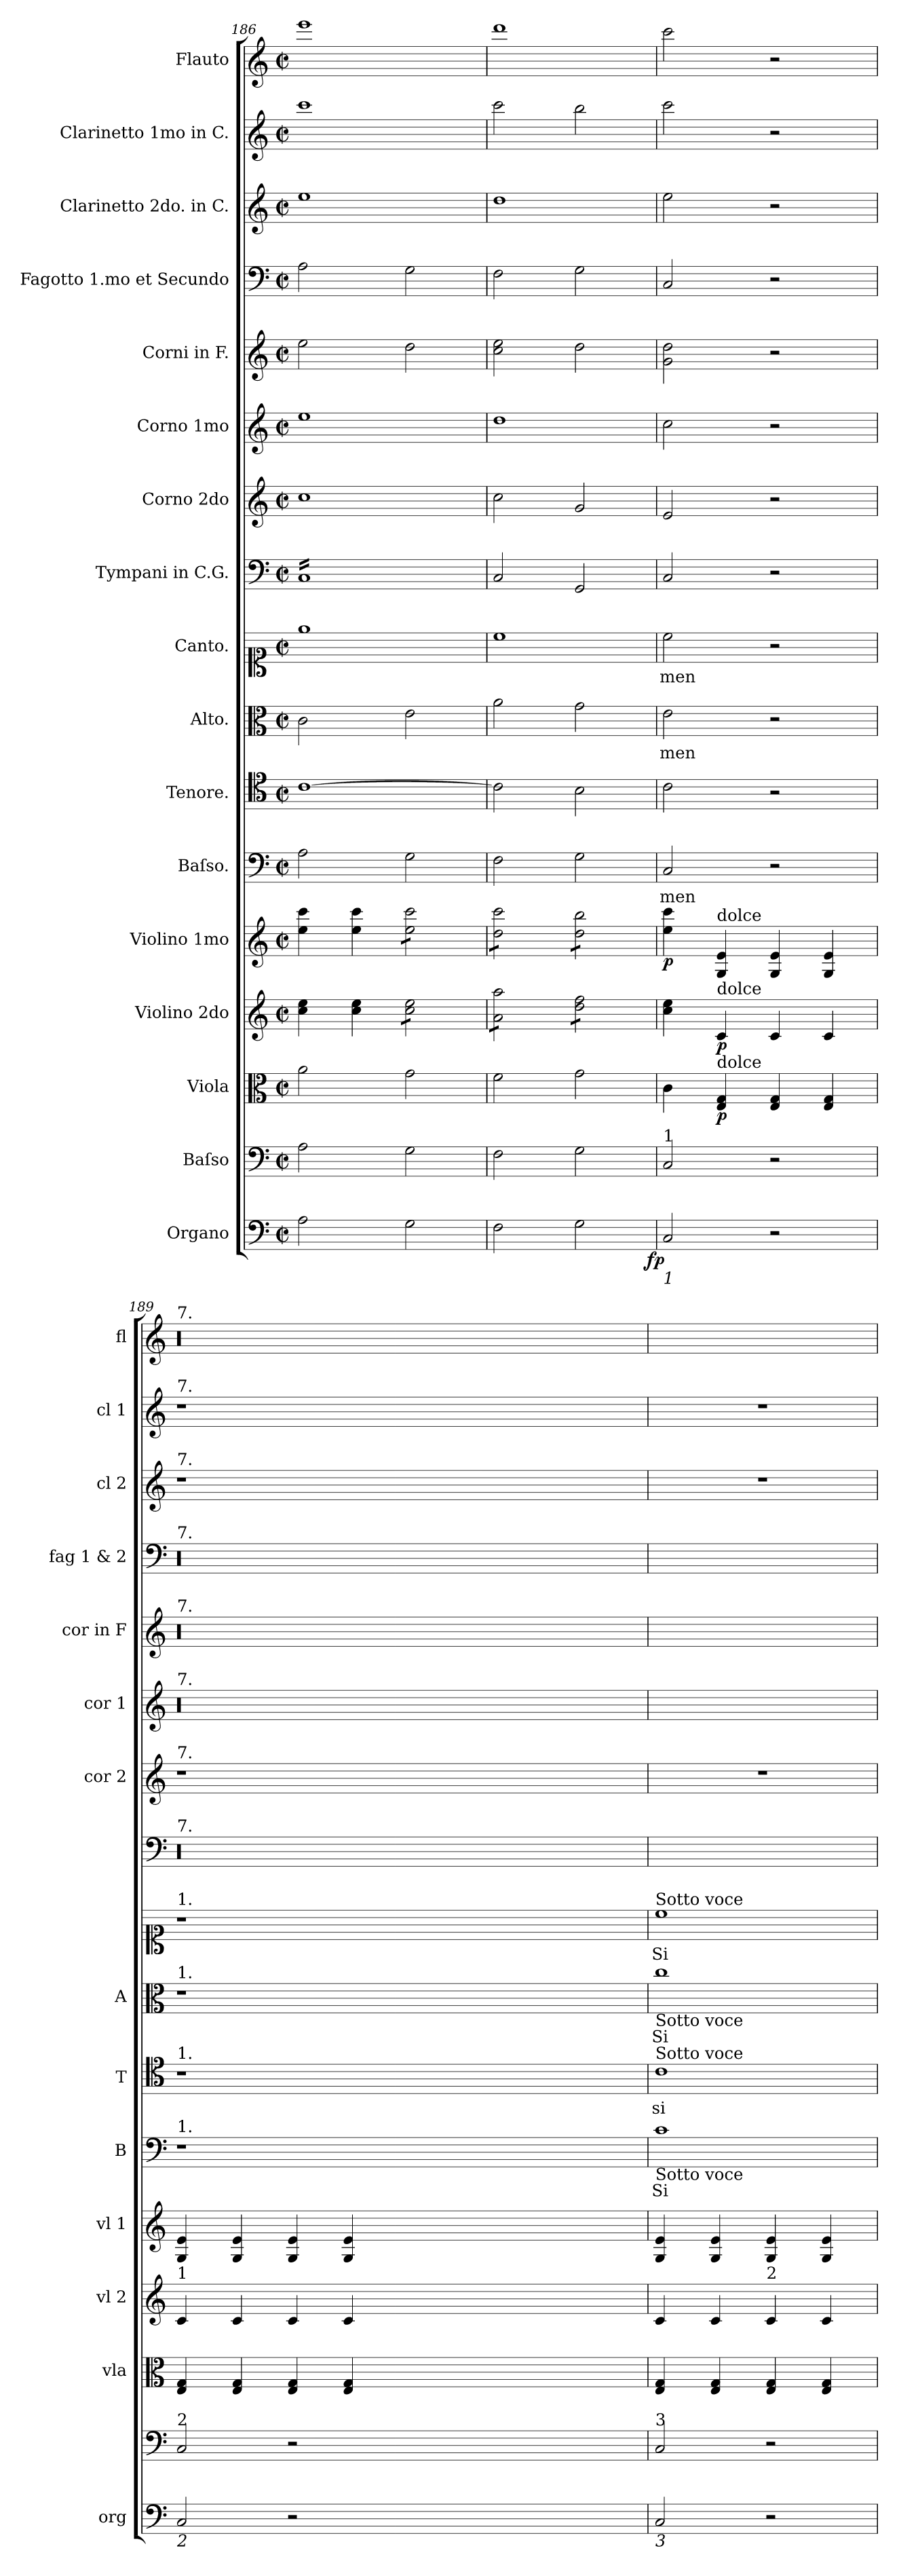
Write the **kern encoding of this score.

**kern	**dynam	**kern	**kern	**dynam	**kern	**dynam	**kern	**dynam	**kern	**text	**kern	**text	**kern	**text	**kern	**text	**kern	**kern	**kern	**kern	**kern	**kern	**kern	**kern
*part17	*part17	*part16	*part15	*part15	*part14	*part14	*part13	*part13	*part12	*part12	*part11	*part11	*part10	*part10	*part9	*part9	*part8	*part7	*part6	*part5	*part4	*part3	*part2	*part1
*staff17	*staff17	*staff16	*staff15	*staff15	*staff14	*staff14	*staff13	*staff13	*staff12	*staff12	*staff11	*staff11	*staff10	*staff10	*staff9	*staff9	*staff8	*staff7	*staff6	*staff5	*staff4	*staff3	*staff2	*staff1
*I"Organo	*	*I"Baſso	*I"Viola	*	*I"Violino 2do	*	*I"Violino 1mo	*	*I"Baſso.	*	*I"Tenore.	*	*I"Alto.	*	*I"Canto.	*	*I"Tympani in C.G.	*I"Corno 2do	*I"Corno 1mo	*I"Corni in F.	*I"Fagotto 1.mo et Secundo	*I"Clarinetto 2do. in C.	*I"Clarinetto 1mo in C.	*I"Flauto
*I'org	*	*	*I'vla	*	*I'vl 2	*	*I'vl 1	*	*I'B	*	*I'T	*	*I'A	*	*	*	*	*I'cor 2	*I'cor 1	*I'cor in F	*I'fag 1 & 2	*I'cl 2	*I'cl 1	*I'fl
*clefF4	*	*clefF4	*clefC3	*	*clefG2	*	*clefG2	*	*clefF4	*	*clefC4	*	*clefC3	*	*clefC1	*	*clefF4	*clefG2	*clefG2	*clefG2	*clefF4	*clefG2	*clefG2	*clefG2
*	*	*	*	*	*	*	*	*	*	*	*	*	*	*	*	*	*	*	*	*ITrd4c7	*	*	*	*
*k[]	*	*k[]	*k[]	*	*k[]	*	*k[]	*	*k[]	*	*k[]	*	*k[]	*	*k[]	*	*k[]	*k[]	*k[]	*k[b-]	*k[]	*k[]	*k[]	*k[]
*C:	*	*C:	*C:	*	*C:	*	*C:	*	*C:	*	*C:	*	*C:	*	*C:	*	*C:	*C:	*C:	*	*C:	*C:	*C:	*C:
*M2/2	*	*M2/2	*M2/2	*	*M2/2	*	*M2/2	*	*M2/2	*	*M2/2	*	*M2/2	*	*M2/2	*	*M2/2	*M2/2	*M2/2	*M2/2	*M2/2	*M2/2	*M2/2	*M2/2
*met(c|)	*	*met(c|)	*met(c|)	*	*met(c|)	*	*met(c|)	*	*met(c|)	*	*met(c|)	*	*met(c|)	*	*met(c|)	*	*met(c|)	*met(c|)	*met(c|)	*met(c|)	*met(c|)	*met(c|)	*met(c|)	*met(c|)
=186	=186	=186	=186	=186	=186	=186	=186	=186	=186	=186	=186	=186	=186	=186	=186	=186	=186	=186	=186	=186	=186	=186	=186	=186
*	*	*	*	*	*	*	*	*	*	*	*	*	*	*	*	*	*tremolo	*	*	*	*	*	*	*
2A\	.	2A\	2a\	.	4cc\ 4ee\	.	4ee\ 4ccc\	.	2A\	.	[1c\	.	2c\	.	1ee\	.	16C/LL	1cc\	1ee\	2a\	2A\	1ee\	1ccc\	1eee\
.	.	.	.	.	.	.	.	.	.	.	.	.	.	.	.	.	16C/	.	.	.	.	.	.	.
.	.	.	.	.	.	.	.	.	.	.	.	.	.	.	.	.	16C/	.	.	.	.	.	.	.
.	.	.	.	.	.	.	.	.	.	.	.	.	.	.	.	.	16C/	.	.	.	.	.	.	.
.	.	.	.	.	4cc\ 4ee\	.	4ee\ 4ccc\	.	.	.	.	.	.	.	.	.	16C/	.	.	.	.	.	.	.
.	.	.	.	.	.	.	.	.	.	.	.	.	.	.	.	.	16C/	.	.	.	.	.	.	.
.	.	.	.	.	.	.	.	.	.	.	.	.	.	.	.	.	16C/	.	.	.	.	.	.	.
.	.	.	.	.	.	.	.	.	.	.	.	.	.	.	.	.	16C/	.	.	.	.	.	.	.
*	*	*	*	*	*tremolo	*	*	*	*	*	*	*	*	*	*	*	*	*	*	*	*	*	*	*
*	*	*	*	*	*	*	*tremolo	*	*	*	*	*	*	*	*	*	*	*	*	*	*	*	*	*
2G\	.	2G\	2g\	.	8cc\ 8ee\L	.	8ee\ 8ccc\L	.	2G\	.	.	.	2e\	.	.	.	16C/	.	.	2g\	2G\	.	.	.
.	.	.	.	.	.	.	.	.	.	.	.	.	.	.	.	.	16C/	.	.	.	.	.	.	.
.	.	.	.	.	8cc\ 8ee\	.	8ee\ 8ccc\	.	.	.	.	.	.	.	.	.	16C/	.	.	.	.	.	.	.
.	.	.	.	.	.	.	.	.	.	.	.	.	.	.	.	.	16C/	.	.	.	.	.	.	.
.	.	.	.	.	8cc\ 8ee\	.	8ee\ 8ccc\	.	.	.	.	.	.	.	.	.	16C/	.	.	.	.	.	.	.
.	.	.	.	.	.	.	.	.	.	.	.	.	.	.	.	.	16C/	.	.	.	.	.	.	.
.	.	.	.	.	8cc\ 8ee\J	.	8ee\ 8ccc\J	.	.	.	.	.	.	.	.	.	16C/	.	.	.	.	.	.	.
.	.	.	.	.	.	.	.	.	.	.	.	.	.	.	.	.	16C/JJ	.	.	.	.	.	.	.
*	*	*	*	*	*	*	*	*	*	*	*	*	*	*	*	*	*Xtremolo	*	*	*	*	*	*	*
=187	=187	=187	=187	=187	=187	=187	=187	=187	=187	=187	=187	=187	=187	=187	=187	=187	=187	=187	=187	=187	=187	=187	=187	=187
2F\	.	2F\	2f\	.	8a\ 8aa\L	.	8dd\ 8ccc\L	.	2F\	.	2c\]	.	2a\	.	1cc\	.	2C/	2cc\	1dd\	2f\ 2a\	2F\	1dd\	2ccc\	1ddd\
.	.	.	.	.	8a\ 8aa\	.	8dd\ 8ccc\	.	.	.	.	.	.	.	.	.	.	.	.	.	.	.	.	.
.	.	.	.	.	8a\ 8aa\	.	8dd\ 8ccc\	.	.	.	.	.	.	.	.	.	.	.	.	.	.	.	.	.
.	.	.	.	.	8a\ 8aa\J	.	8dd\ 8ccc\J	.	.	.	.	.	.	.	.	.	.	.	.	.	.	.	.	.
2G\	.	2G\	2g\	.	8dd\ 8ff\L	.	8dd\ 8bb\L	.	2G\	.	2B\	.	2g\	.	.	.	2GG/	2g/	.	2g\	2G\	.	2bb\	.
.	.	.	.	.	8dd\ 8ff\	.	8dd\ 8bb\	.	.	.	.	.	.	.	.	.	.	.	.	.	.	.	.	.
.	.	.	.	.	8dd\ 8ff\	.	8dd\ 8bb\	.	.	.	.	.	.	.	.	.	.	.	.	.	.	.	.	.
.	.	.	.	.	8dd\ 8ff\J	.	8dd\ 8bb\J	.	.	.	.	.	.	.	.	.	.	.	.	.	.	.	.	.
*	*	*	*	*	*	*	*Xtremolo	*	*	*	*	*	*	*	*	*	*	*	*	*	*	*	*	*
*	*	*	*	*	*Xtremolo	*	*	*	*	*	*	*	*	*	*	*	*	*	*	*	*	*	*	*
=188	=188	=188	=188	=188	=188	=188	=188	=188	=188	=188	=188	=188	=188	=188	=188	=188	=188	=188	=188	=188	=188	=188	=188	=188
!	!	!LO:TX:a:t=1	!	!	!	!	!	!	!	!	!	!	!	!	!	!	!	!	!	!	!	!	!	!
!LO:TX:b:i:t=1	!	!	!	!	!	!	!	!	!	!	!	!	!	!	!	!	!	!	!	!	!	!	!	!
!	!LO:DY:rj	!	!	!	!	!	!	!	!	!	!	!	!	!	!	!	!	!	!	!	!	!	!	!
2C/	fp	2C/	4c\	.	4cc\ 4ee\	.	4ee\ 4ccc\	p	2C/	-men	2c\	.	2e\	-men	2cc\	-men	2C/	2e/	2cc\	2c\ 2g\	2C/	2ee\	2ccc\	2ccc\
!	!	!	!	!	!	!	!LO:TX:a:t=dolce	!	!	!	!	!	!	!	!	!	!	!	!	!	!	!	!	!
!	!	!	!	!	!LO:TX:a:t=dolce	!	!	!	!	!	!	!	!	!	!	!	!	!	!	!	!	!	!	!
!	!	!	!LO:TX:a:t=dolce	!	!	!	!	!	!	!	!	!	!	!	!	!	!	!	!	!	!	!	!	!
.	.	.	4E/ 4G/	p	4c/	p	4G/ 4e/	.	.	.	.	.	.	.	.	.	.	.	.	.	.	.	.	.
2r	.	2r	4E/ 4G/	.	4c/	.	4G/ 4e/	.	2r	.	2r	.	2r	.	2r	.	2r	2r	2r	2r	2r	2r	2r	2r
.	.	.	4E/ 4G/	.	4c/	.	4G/ 4e/	.	.	.	.	.	.	.	.	.	.	.	.	.	.	.	.	.
=189	=189	=189	=189	=189	=189	=189	=189	=189	=189	=189	=189	=189	=189	=189	=189	=189	=189	=189	=189	=189	=189	=189	=189	=189
!	!	!	!	!	!	!	!	!	!	!	!	!	!	!	!	!	!	!	!	!	!	!	!	!LO:TX:a:t=7.
!	!	!	!	!	!	!	!	!	!	!	!	!	!	!	!	!	!	!	!	!	!	!	!LO:TX:a:t=7.	!
!	!	!	!	!	!	!	!	!	!	!	!	!	!	!	!	!	!	!	!	!	!	!LO:TX:a:t=7.	!	!
!	!	!	!	!	!	!	!	!	!	!	!	!	!	!	!	!	!	!	!	!	!LO:TX:a:t=7.	!	!	!
!	!	!	!	!	!	!	!	!	!	!	!	!	!	!	!	!	!	!	!	!LO:TX:a:t=7.	!	!	!	!
!	!	!	!	!	!	!	!	!	!	!	!	!	!	!	!	!	!	!	!LO:TX:a:t=7.	!	!	!	!	!
!	!	!	!	!	!	!	!	!	!	!	!	!	!	!	!	!	!	!LO:TX:a:t=7.	!	!	!	!	!	!
!	!	!	!	!	!	!	!	!	!	!	!	!	!	!	!	!	!LO:TX:a:t=7.	!	!	!	!	!	!	!
!	!	!	!	!	!	!	!	!	!	!	!	!	!	!	!LO:TX:a:t=1.	!	!	!	!	!	!	!	!	!
!	!	!	!	!	!	!	!	!	!	!	!	!	!LO:TX:a:t=1.	!	!	!	!	!	!	!	!	!	!	!
!	!	!	!	!	!	!	!	!	!	!	!LO:TX:a:t=1.	!	!	!	!	!	!	!	!	!	!	!	!	!
!	!	!	!	!	!	!	!	!	!LO:TX:a:t=1.	!	!	!	!	!	!	!	!	!	!	!	!	!	!	!
!	!	!	!	!	!LO:TX:a:t=1	!	!	!	!	!	!	!	!	!	!	!	!	!	!	!	!	!	!	!
!	!	!LO:TX:a:t=2	!	!	!	!	!	!	!	!	!	!	!	!	!	!	!	!	!	!	!	!	!	!
!LO:TX:b:i:t=2	!	!	!	!	!	!	!	!	!	!	!	!	!	!	!	!	!	!	!	!	!	!	!	!
2C/	.	2C/	4E/ 4G/	.	4c/	.	4G/ 4e/	.	1r	.	1r	.	1r	.	1r	.	00r	1r	00r	00r	00r	1r	1r	00r
.	.	.	4E/ 4G/	.	4c/	.	4G/ 4e/	.	.	.	.	.	.	.	.	.	.	.	.	.	.	.	.	.
2r	.	2r	4E/ 4G/	.	4c/	.	4G/ 4e/	.	.	.	.	.	.	.	.	.	.	.	.	.	.	.	.	.
.	.	.	4E/ 4G/	.	4c/	.	4G/ 4e/	.	.	.	.	.	.	.	.	.	.	.	.	.	.	.	.	.
0.ryy	.	0.ryy	0.ryy	.	0.ryy	.	0.ryy	.	0.ryy	.	0.ryy	.	0.ryy	.	0.ryy	.	.	0.ryy	.	.	.	0.ryy	0.ryy	.
=190	=190	=190	=190	=190	=190	=190	=190	=190	=190	=190	=190	=190	=190	=190	=190	=190	=190	=190	=190	=190	=190	=190	=190	=190
!	!	!	!	!	!	!	!	!	!	!	!	!	!	!	!LO:TX:a:t=Sotto voce	!	!	!	!	!	!	!	!	!
!	!	!	!	!	!	!	!	!	!	!	!	!	!LO:TX:b:t=Sotto voce	!	!	!	!	!	!	!	!	!	!	!
!	!	!	!	!	!	!	!	!	!	!	!LO:TX:a:t=Sotto voce	!	!	!	!	!	!	!	!	!	!	!	!	!
!	!	!	!	!	!	!	!	!	!LO:TX:b:t=Sotto voce	!	!	!	!	!	!	!	!	!	!	!	!	!	!	!
!	!	!LO:TX:a:t=3	!	!	!	!	!	!	!	!	!	!	!	!	!	!	!	!	!	!	!	!	!	!
!LO:TX:b:i:t=3	!	!	!	!	!	!	!	!	!	!	!	!	!	!	!	!	!	!	!	!	!	!	!	!
2C/	.	2C/	4E/ 4G/	.	4c/	.	4G/ 4e/	.	1c\	Si-	1c\	si-	1cc\	Si-	1cc\	Si-	1ryy	1r	1ryy	1ryy	1ryy	1r	1r	1ryy
.	.	.	4E/ 4G/	.	4c/	.	4G/ 4e/	.	.	.	.	.	.	.	.	.	.	.	.	.	.	.	.	.
!	!	!	!	!	!LO:TX:a:t=2	!	!	!	!	!	!	!	!	!	!	!	!	!	!	!	!	!	!	!
2r	.	2r	4E/ 4G/	.	4c/	.	4G/ 4e/	.	.	.	.	.	.	.	.	.	.	.	.	.	.	.	.	.
.	.	.	4E/ 4G/	.	4c/	.	4G/ 4e/	.	.	.	.	.	.	.	.	.	.	.	.	.	.	.	.	.
=	=	=	=	=	=	=	=	=	=	=	=	=	=	=	=	=	=	=	=	=	=	=	=	=
*-	*-	*-	*-	*-	*-	*-	*-	*-	*-	*-	*-	*-	*-	*-	*-	*-	*-	*-	*-	*-	*-	*-	*-	*-
